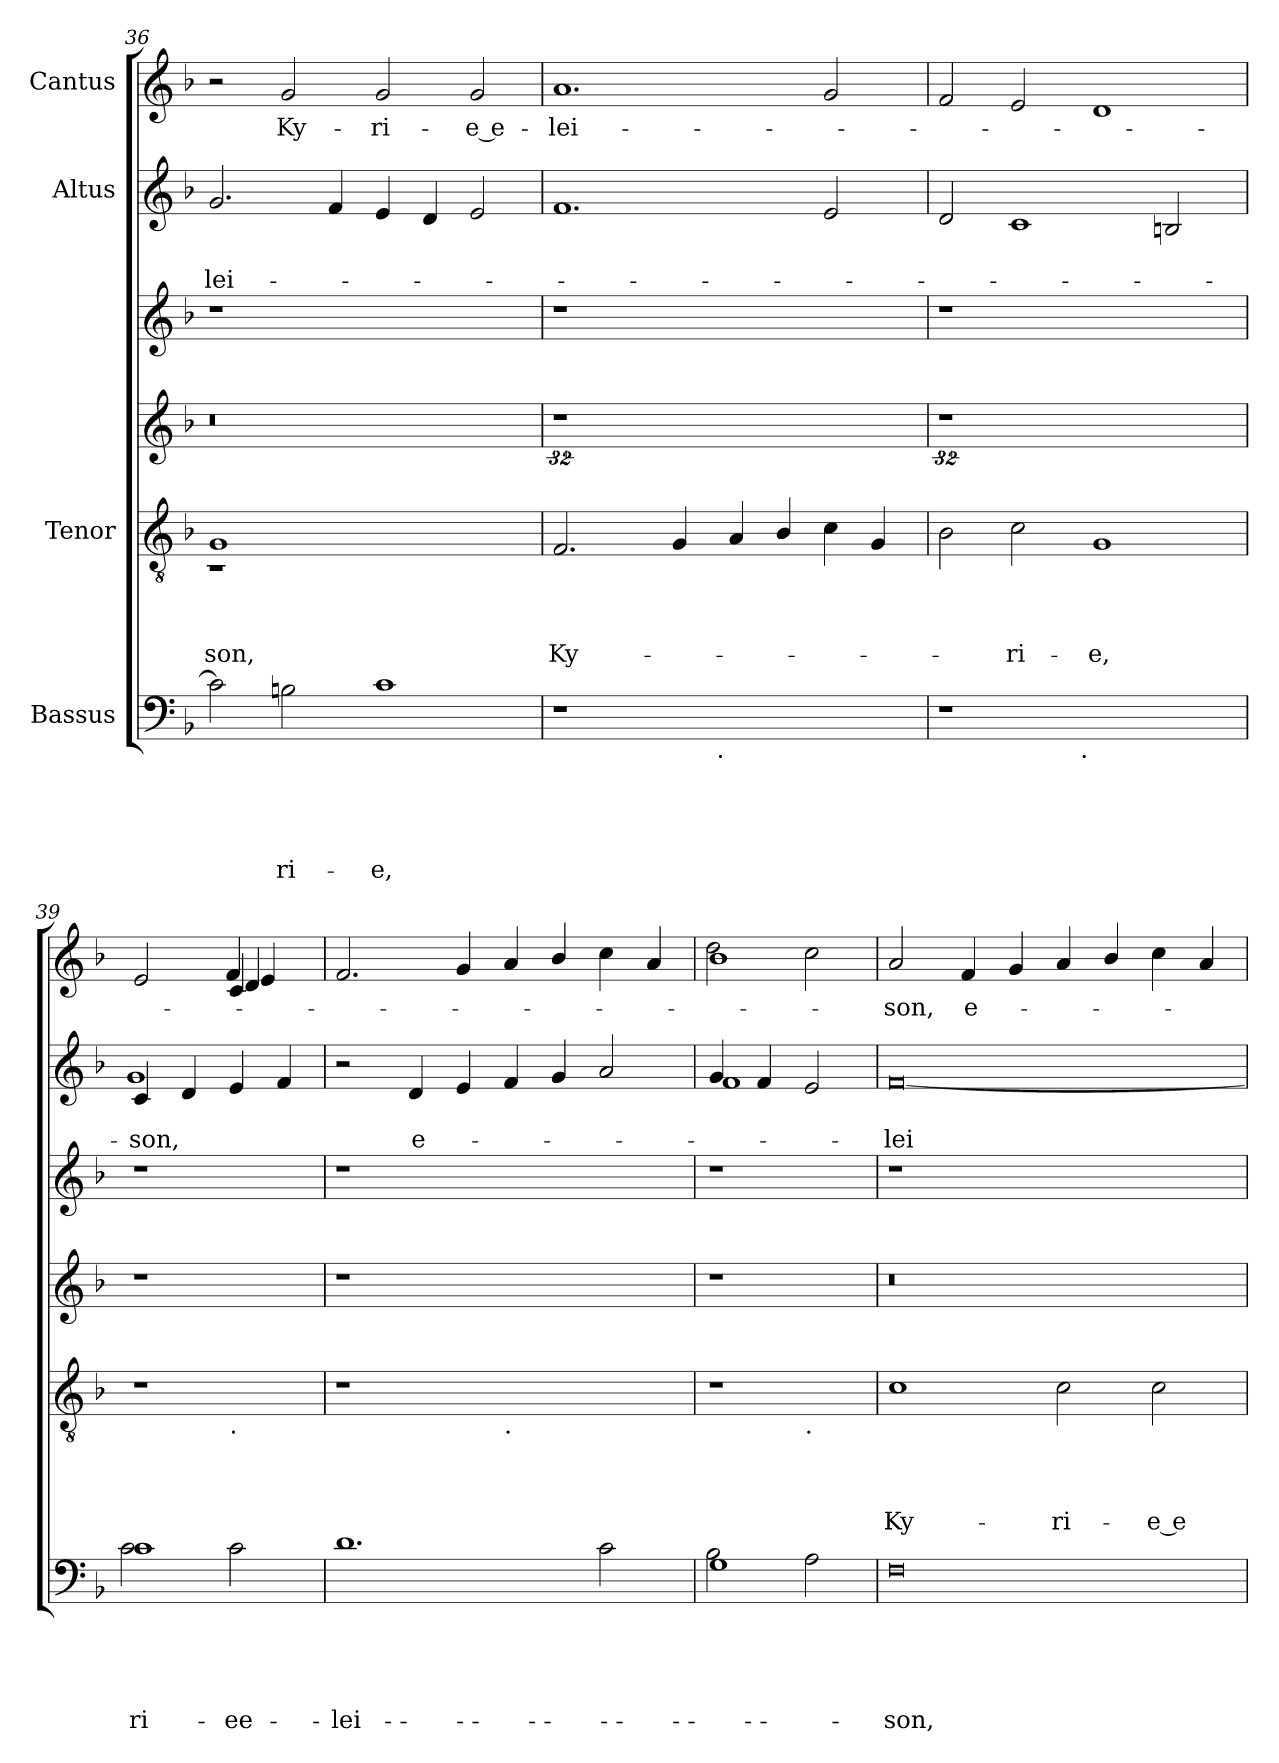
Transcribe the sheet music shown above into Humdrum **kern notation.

**kern	**text	**text	**text	**text	**text	**kern	**text	**text	**text	**text	**kern	**kern	**kern	**text	**text	**kern	**text
*part5	*part5	*part5	*part5	*part5	*part5	*part4	*part4	*part4	*part4	*part4	*part3	*part3	*part2	*part2	*part2	*part1	*part1
*staff6	*staff6	*staff6	*staff6	*staff6	*staff6	*staff5	*staff5	*staff5	*staff5	*staff5	*staff4	*staff3	*staff2	*staff2	*staff2	*staff1	*staff1
*I"Bassus	*	*	*	*	*	*I"Tenor	*	*	*	*	*	*	*I"Altus	*	*	*I"Cantus	*
*clefF4	*	*	*	*	*	*clefGv2	*	*	*	*	*clefG2	*clefG2	*clefG2	*	*	*clefG2	*
*k[b-]	*	*	*	*	*	*k[b-]	*	*	*	*	*k[b-]	*k[b-]	*k[b-]	*	*	*k[b-]	*
*F:	*	*	*	*	*	*F:	*	*	*	*	*F:	*F:	*F:	*	*	*F:	*
=36	=36	=36	=36	=36	=36	=36	=36	=36	=36	=36	=36	=36	=36	=36	=36	=36	=36
*	*	*	*	*	*	*^	*	*	*	*	*	*	*	*	*	*	*
!	!	!	!	!	!	!	!LO:N:vis=1	!	!	!	!LO:LY:b	!	!	!	!	!LO:LY:b	!	!
2c\]	.	.	.	.	.	1G	0rC	.	.	.	-son,	0r	1r	2.g/	.	-lei-	2r	.
!	!	!	!	!	!LO:LY:b	!	!	!	!	!	!	!	!	!	!	!	!	!LO:LY:b
2Bn\	.	.	.	.	-ri-	.	.	.	.	.	.	.	.	.	.	.	2g/	Ky-
.	.	.	.	.	.	.	.	.	.	.	.	.	.	4f/	.	.	.	.
!	!	!	!	!	!LO:LY:b:rj	!	!	!	!	!	!	!	!	!	!	!	!	!LO:LY:b
1c	.	.	.	.	-e,	1ryy	.	.	.	.	.	.	1ryy	4e/	.	.	2g/	-ri-
.	.	.	.	.	.	.	.	.	.	.	.	.	.	4d/	.	.	.	.
!	!	!	!	!	!	!	!	!	!	!	!	!	!	!	!	!	!	!LO:LY:b:rj
.	.	.	.	.	.	.	.	.	.	.	.	.	.	2e/	.	.	2g/	-e e-
*	*	*	*	*	*	*v	*v	*	*	*	*	*	*	*	*	*	*	*
=37!	=37!	=37!	=37!	=37!	=37!	=37!	=37!	=37!	=37!	=37!	=37!	=37!	=37!	=37!	=37!	=37!	=37!
!	!	!	!	!	!	!	!	!	!	!LO:LY:b	!	!	!	!	!	!	!LO:LY:b
*^	*	*	*	*	*	*	*	*	*	*	*	*	*	*	*	*	*
1r	2ryy	.	.	.	.	.	2.F/	.	.	.	Ky-	32%31r	1r	1.f	.	.	1.a	-lei-
.	4...ryy	.	.	.	.	.	.	.	.	.	.	.	.	.	.	.	.	.
.	.	.	.	.	.	.	4G/	.	.	.	.	.	.	.	.	.	.	.
!	!LO:TX:b:t=.	!	!	!	!	!	!	!	!	!	!	!	!	!	!	!	!	!
.	1ryy	.	.	.	.	.	.	.	.	.	.	1ryy	.	.	.	.	.	.
1ryy	.	.	.	.	.	.	4A/	.	.	.	.	.	1ryy	.	.	.	.	.
.	.	.	.	.	.	.	4B-/	.	.	.	.	.	.	.	.	.	.	.
.	.	.	.	.	.	.	4c\	.	.	.	.	.	.	2e/	.	.	2g/	.
.	.	.	.	.	.	.	4G/	.	.	.	.	.	.	.	.	.	.	.
.	32ryy	.	.	.	.	.	.	.	.	.	.	32ryy	.	.	.	.	.	.
=38!	=38!	=38!	=38!	=38!	=38!	=38!	=38!	=38!	=38!	=38!	=38!	=38!	=38!	=38!	=38!	=38!	=38!	=38!
1r	2ryy	.	.	.	.	.	2B-\	.	.	.	.	32%31r	1r	2d/	.	.	2f/	.
!	!	!	!	!	!	!	!	!	!	!	!LO:LY:b	!	!	!	!	!	!	!
.	4...ryy	.	.	.	.	.	2c\	.	.	.	-ri-	.	.	1c	.	.	2e/	.
!	!LO:TX:b:t=.	!	!	!	!	!	!	!	!	!	!	!	!	!	!	!	!	!
.	1ryy	.	.	.	.	.	.	.	.	.	.	1ryy	.	.	.	.	.	.
!	!	!	!	!	!	!	!	!	!	!	!LO:LY:b:rj	!	!	!	!	!	!	!
1ryy	.	.	.	.	.	.	1G	.	.	.	-e,	.	1ryy	.	.	.	1d	.
.	.	.	.	.	.	.	.	.	.	.	.	.	.	2Bn/	.	.	.	.
.	32ryy	.	.	.	.	.	.	.	.	.	.	32ryy	.	.	.	.	.	.
=39!	=39!	=39!	=39!	=39!	=39!	=39!	=39!	=39!	=39!	=39!	=39!	=39!	=39!	=39!	=39!	=39!	=39!	=39!
!	!	!	!	!	!	!LO:LY:b	!	!	!	!	!	!	!	!	!	!	!	!
!	!	!	!	!	!	!LO:LY:b	!	!	!	!	!	!	!	!	!	!LO:LY:b	!	!
*	*	*	*	*	*	*	*^	*	*	*	*	*	*	*^	*	*	*^	*
*	*	*	*	*	*	*	*	*	*	*	*	*	*	*	*	*	*	*	*	*^	*
*	*	*	*	*	*	*	*	*	*	*	*	*	*	*	*	*	*	*	*	*	*^	*
1c	2c\	.	.	.	.	-ri-	1r	2ryy	.	.	.	.	1r	1r	4c/	1g	.	-son,	2e/	2ryy	2ryy	2ryy	.
.	.	.	.	.	.	.	.	.	.	.	.	.	.	.	4d/	.	.	.	.	.	.	.	.
!	!	!	!	!	!	!	!	!LO:TX:b:t=.	!	!	!	!	!	!	!	!	!	!	!	!	!	!	!
!	!	!	!	!	!	!LO:LY:b:rj	!	!	!	!	!	!	!	!	!	!	!	!	!	!	!	!	!
.	2c\	.	.	.	.	-ee-	.	2ryy	.	.	.	.	.	.	4e/	.	.	.	4c/	4d/	4e/	4f/	.
.	.	.	.	.	.	.	.	.	.	.	.	.	.	.	4f/	.	.	.	4ryy	4ryy	4ryy	4ryy	.
*v	*v	*	*	*	*	*	*	*	*	*	*	*	*	*	*v	*v	*	*	*	*	*	*	*
!!LO:LB:g=z
=40!	=40!	=40!	=40!	=40!	=40!	=40!	=40!	=40!	=40!	=40!	=40!	=40!	=40!	=40!	=40!	=40!	=40!	=40!	=40!	=40!	=40!
!	!	!	!	!	!LO:LY:b	!	!	!	!	!	!	!	!	!	!	!	!	!	!	!	!
*	*	*	*	*	*	*v	*v	*	*	*	*	*	*	*	*	*	*v	*v	*v	*v	*
1.d	.	.	.	.	-lei-	1r	.	.	.	.	1r	1r	2r	.	.	2.f/	.
!	!	!	!	!	!	!	!	!	!	!	!	!	!	!	!LO:LY:b	!	!
.	.	.	.	.	.	.	.	.	.	.	.	.	4d/	.	e-	.	.
.	.	.	.	.	.	.	.	.	.	.	.	.	4e/	.	.	4g/	.
!	!	!	!	!	!	!LO:TX:b:t=.	!	!	!	!	!	!	!	!	!	!	!
.	.	.	.	.	.	1ryy	.	.	.	.	1ryy	1ryy	4f/	.	.	4a/	.
.	.	.	.	.	.	.	.	.	.	.	.	.	4g/	.	.	4b-/	.
2c\	.	.	.	.	.	.	.	.	.	.	.	.	2a/	.	.	4cc\	.
.	.	.	.	.	.	.	.	.	.	.	.	.	.	.	.	4a/	.
=41!	=41!	=41!	=41!	=41!	=41!	=41!	=41!	=41!	=41!	=41!	=41!	=41!	=41!	=41!	=41!	=41!	=41!
*^	*	*	*	*	*	*^	*	*	*	*	*	*	*^	*	*	*^	*
1G	2B-\	.	.	.	.	.	1r	2ryy	.	.	.	.	1r	1r	4g/	1f	.	.	1b-	2dd\	.
.	.	.	.	.	.	.	.	.	.	.	.	.	.	.	4f/	.	.	.	.	.	.
!	!	!	!	!	!	!	!	!LO:TX:b:t=.	!	!	!	!	!	!	!	!	!	!	!	!	!
.	2A\	.	.	.	.	.	.	2ryy	.	.	.	.	.	.	2e/	.	.	.	.	2cc\	.
*	*	*	*	*	*	*	*	*	*	*	*	*	*	*	*v	*v	*	*	*	*	*
=42!	=42!	=42!	=42!	=42!	=42!	=42!	=42!	=42!	=42!	=42!	=42!	=42!	=42!	=42!	=42!	=42!	=42!	=42!	=42!	=42!
!	!	!	!	!	!	!LO:LY:b	!	!	!	!	!	!LO:LY:b	!	!	!	!	!LO:LY:b	!	!	!LO:LY:b
*v	*v	*	*	*	*	*	*	*	*	*	*	*	*	*	*	*	*	*v	*v	*
*	*	*	*	*	*	*v	*v	*	*	*	*	*	*	*	*	*	*	*
0F	.	.	.	.	-son,	1c	.	.	.	Ky-	0r	1r	[<0f	.	-lei-	2a/	-son,
!	!	!	!	!	!	!	!	!	!	!	!	!	!	!	!	!	!LO:LY:b
.	.	.	.	.	.	.	.	.	.	.	.	.	.	.	.	4f/	e-
.	.	.	.	.	.	.	.	.	.	.	.	.	.	.	.	4g/	.
!	!	!	!	!	!	!	!	!	!	!LO:LY:b	!	!	!	!	!	!	!
.	.	.	.	.	.	2c\	.	.	.	-ri-	.	1ryy	.	.	.	4a/	.
.	.	.	.	.	.	.	.	.	.	.	.	.	.	.	.	4b-/	.
!	!	!	!	!	!	!	!	!	!	!LO:LY:b:rj	!	!	!	!	!	!	!
.	.	.	.	.	.	2c\	.	.	.	-e e-	.	.	.	.	.	4cc\	.
.	.	.	.	.	.	.	.	.	.	.	.	.	.	.	.	4a/	.
=!	=!	=!	=!	=!	=!	=!	=!	=!	=!	=!	=!	=!	=!	=!	=!	=!	=!
*-	*-	*-	*-	*-	*-	*-	*-	*-	*-	*-	*-	*-	*-	*-	*-	*-	*-
